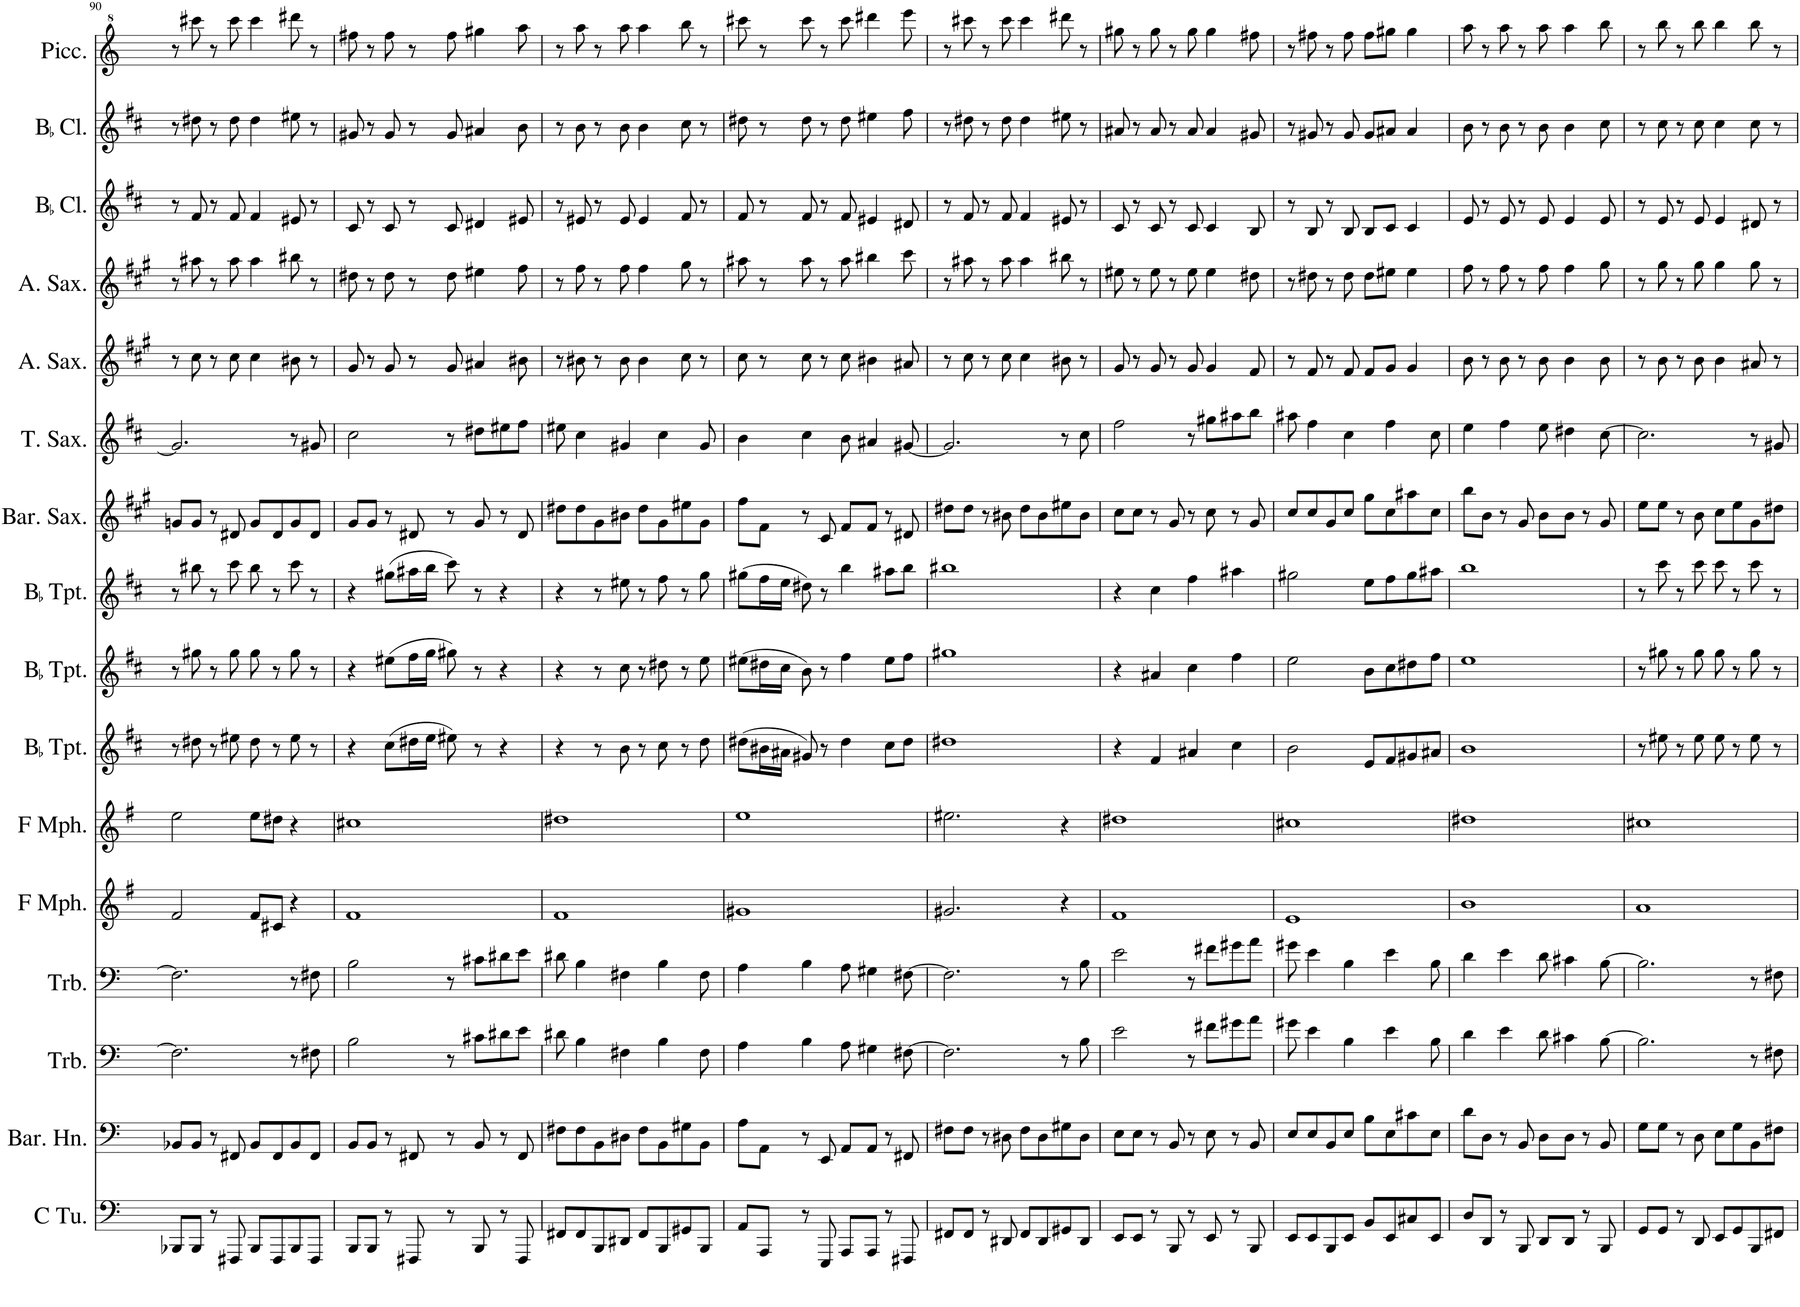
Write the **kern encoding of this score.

**kern	**kern	**kern	**kern	**kern	**kern	**kern	**kern	**kern	**kern	**kern	**kern	**kern	**kern	**kern	**kern
*part16	*part15	*part14	*part13	*part12	*part11	*part10	*part9	*part8	*part7	*part6	*part5	*part4	*part3	*part2	*part1
*staff16	*staff15	*staff14	*staff13	*staff12	*staff11	*staff10	*staff9	*staff8	*staff7	*staff6	*staff5	*staff4	*staff3	*staff2	*staff1
*I"C Tuba	*I"Baritone Horn	*I"Trombone	*I"Trombone	*I"F Mellophone	*I"F Mellophone	*I"BaccidentalFlat Trumpet	*I"BaccidentalFlat Trumpet	*I"BaccidentalFlat Trumpet	*I"Baritone Saxophone	*I"Tenor Saxophone	*I"Alto Saxophone	*I"Alto Saxophone	*I"BaccidentalFlat Clarinet	*I"BaccidentalFlat Clarinet	*I"Piccolo
*I'C Tu.	*I'Bar. Hn.	*I'Trb.	*I'Trb.	*I'F Mph.	*I'F Mph.	*I'BaccidentalFlat Tpt.	*I'BaccidentalFlat Tpt.	*I'BaccidentalFlat Tpt.	*I'Bar. Sax.	*I'T. Sax.	*I'A. Sax.	*I'A. Sax.	*I'BaccidentalFlat Cl.	*I'BaccidentalFlat Cl.	*I'Picc.
!!LO:PB:g=z
*clefF4	*clefF4	*clefF4	*clefF4	*clefG2	*clefG2	*clefG2	*clefG2	*clefG2	*clefG2	*clefG2	*clefG2	*clefG2	*clefG2	*clefG2	*clefG^2
*	*Trd4c7	*	*	*Trd4c7	*Trd4c7	*Trd1c2	*Trd1c2	*Trd1c2	*Trd12c21	*Trd8c14	*Trd5c9	*Trd5c9	*Trd1c2	*Trd1c2	*Trd-7c-12
*k[]	*k[]	*k[]	*k[]	*k[f#]	*k[f#]	*k[f#c#]	*k[f#c#]	*k[f#c#]	*k[f#c#g#]	*k[f#c#]	*k[f#c#g#]	*k[f#c#g#]	*k[f#c#]	*k[f#c#]	*k[]
*M4/4	*M4/4	*M4/4	*M4/4	*M4/4	*M4/4	*M4/4	*M4/4	*M4/4	*M4/4	*M4/4	*M4/4	*M4/4	*M4/4	*M4/4	*M4/4
=90	=90	=90	=90	=90	=90	=90	=90	=90	=90	=90	=90	=90	=90	=90	=90
8BBB-X/L	8BB-X/L	2.F#\]	2.F#\]	2f#/	2ee\	8r	8r	8r	8gn/L	2.g#/]	8r	8r	8r	8r	8r
8BBB-/J	8BB-/J	.	.	.	.	8dd#X\	8gg#X\	8bb#X\	8g/J	.	8cc#\	8aa#X\	8f#/	8dd#X\	8cccc#X\
8r	8r	.	.	.	.	8r	8r	8r	8r	.	8r	8r	8r	8r	8r
8FFF#X/	8FF#X/	.	.	.	.	8ee#X\	8gg#\	8ccc#\	8d#X/	.	8cc#\	8aa#\	8f#/	8dd#\	8cccc#\
8BBB-/L	8BB-/L	.	.	8f#/L	8ee\L	8dd#\	8gg#\	8bb#\	8g/L	.	4cc#\	4aa#\	4f#/	4dd#\	4cccc#\
8FFF#/	8FF#/	.	.	8c#X/J	8dd#X\J	8r	8r	8r	8d#/	.	.	.	.	.	.
8BBB-/	8BB-/	8r	8r	4r	4r	8ee#\	8gg#\	8ccc#\	8g/	8r	8b#X\	8bb#X\	8e#X/	8ee#X\	8dddd#X\
8FFF#/J	8FF#/J	8F#X\	8F#X\	.	.	8r	8r	8r	8d#/J	8g#X/	8r	8r	8r	8r	8r
=91	=91	=91	=91	=91	=91	=91	=91	=91	=91	=91	=91	=91	=91	=91	=91
8BBB/L	8BB/L	2B\	2B\	1f#	1cc#X	4r	4r	4r	8g#/L	2cc#\	8g#/	8dd#X\	8c#/	8g#X/	8fff#X\
8BBB/J	8BB/J	.	.	.	.	.	.	.	8g#/J	.	8r	8r	8r	8r	8r
8r	8r	.	.	.	.	(8cc#\L	(8ee#X\L	(8gg#X\L	8r	.	8g#/	8dd#\	8c#/	8g#/	8fff#\
8FFF#X/	8FF#X/	.	.	.	.	16dd#X\L	16ff#\L	16aa#X\L	8d#X/	.	8r	8r	8r	8r	8r
.	.	.	.	.	.	16ee\JJ	16gg\JJ	16bb\JJ	.	.	.	.	.	.	.
8r	8r	8r	8r	.	.	8ee#X\)	8gg#X\)	8ccc#\)	8r	8r	8g#/	8dd#\	8c#/	8g#/	8fff#\
8BBB/	8BB/	8c#X\L	8c#X\L	.	.	8r	8r	8r	8g#/	8dd#X\L	4a#X/	4ee#X\	4d#X/	4a#X/	4ggg#X\
8r	8r	8d#X\	8d#X\	.	.	4r	4r	4r	8r	8ee#X\	.	.	.	.	.
8FFF#/	8FF#/	8e\J	8e\J	.	.	.	.	.	8d#/	8ff#\J	8b#X\	8ff#\	8e#X/	8b\	8aaa\
=92	=92	=92	=92	=92	=92	=92	=92	=92	=92	=92	=92	=92	=92	=92	=92
8FF#X/L	8F#X\L	8d#X\	8d#X\	1f#	1dd#X	4r	4r	4r	8dd#X\L	8ee#X\	8r	8r	8r	8r	8r
8FF#/	8F#\	4B\	4B\	.	.	.	.	.	8dd#\	4cc#\	8b#X\	8ff#\	8e#X/	8b\	8aaa\
8BBB/	8BB\	.	.	.	.	8r	8r	8r	8g#\	.	8r	8r	8r	8r	8r
8DD#X/J	8D#X\J	4F#X\	4F#X\	.	.	8b\	8cc#\	8ee#X\	8b#X\J	4g#X/	8b#\	8ff#\	8e#/	8b\	8aaa\
8FF#/L	8F#\L	.	.	.	.	8r	8r	8r	8dd#\L	.	4b#\	4ff#\	4e#/	4b\	4aaa\
8BBB/	8BB\	4B\	4B\	.	.	8cc#\	8dd#X\	8ff#\	8g#\	4cc#\	.	.	.	.	.
8GG#X/	8G#X\	.	.	.	.	8r	8r	8r	8ee#X\	.	8cc#\	8gg#\	8f#/	8cc#\	8bbb\
8BBB/J	8BB\J	8F#\	8F#\	.	.	8dd\	8ee\	8gg\	8g#\J	8g#/	8r	8r	8r	8r	8r
=93	=93	=93	=93	=93	=93	=93	=93	=93	=93	=93	=93	=93	=93	=93	=93
8AA/L	8A\L	4A\	4A\	1g#X	1ee	(8dd#X\L	(8ee#X\L	(8gg#X\L	8ff#\L	4b\	8cc#\	8aa#X\	8f#/	8dd#X\	8cccc#X\
8AAA/J	8AA\J	.	.	.	.	16b#X\L	16dd#X\L	16ff#\L	8f#\J	.	8r	8r	8r	8r	8r
.	.	.	.	.	.	16a#X\JJ	16cc#\JJ	16ee\JJ	.	.	.	.	.	.	.
8r	8r	4B\	4B\	.	.	8g#X/)	8b\)	8dd#X\)	8r	4cc#\	8cc#\	8aa#\	8f#/	8dd#\	8cccc#\
8EEE/	8EE/	.	.	.	.	8r	8r	8r	8c#/	.	8r	8r	8r	8r	8r
8AAA/L	8AA/L	8A\	8A\	.	.	4dd#\	4ff#\	4bb\	8f#/L	8b\	8cc#\	8aa#\	8f#/	8dd#\	8cccc#\
8AAA/J	8AA/J	4G#X\	4G#X\	.	.	.	.	.	8f#/J	4a#X/	4b#X\	4bb#X\	4e#X/	4ee#X\	4dddd#X\
8r	8r	.	.	.	.	8cc#\L	8ee#\L	8aa#X\L	8r	.	.	.	.	.	.
8FFF#X/	8FF#X/	[8F#X\	[8F#X\	.	.	8dd#\J	8ff#\J	8bb\J	8d#X/	[8g#X/	8a#X/	8ccc#\	8d#X/	8ff#\	8eeee\
=94	=94	=94	=94	=94	=94	=94	=94	=94	=94	=94	=94	=94	=94	=94	=94
8FF#X/L	8F#X\L	2.F#\]	2.F#\]	2.g#X/	2.ee#X\	1dd#X	1gg#X	1bb#X	8dd#X\L	2.g#/]	8r	8r	8r	8r	8r
8FF#/J	8F#\J	.	.	.	.	.	.	.	8dd#\J	.	8cc#\	8aa#X\	8f#/	8dd#X\	8cccc#X\
8r	8r	.	.	.	.	.	.	.	8r	.	8r	8r	8r	8r	8r
8DD#X/	8D#X\	.	.	.	.	.	.	.	8b#X\	.	8cc#\	8aa#\	8f#/	8dd#\	8cccc#\
8FF#/L	8F#\L	.	.	.	.	.	.	.	8dd#\L	.	4cc#\	4aa#\	4f#/	4dd#\	4cccc#\
8DD#/	8D#\	.	.	.	.	.	.	.	8b#\	.	.	.	.	.	.
8GG#X/	8G#X\	8r	8r	4r	4r	.	.	.	8ee#X\	8r	8b#X\	8bb#X\	8e#X/	8ee#X\	8dddd#X\
8DD#/J	8D#\J	8B\	8B\	.	.	.	.	.	8b#\J	8cc#\	8r	8r	8r	8r	8r
=95	=95	=95	=95	=95	=95	=95	=95	=95	=95	=95	=95	=95	=95	=95	=95
8EE/L	8E\L	2e\	2e\	1f#	1dd#X	4r	4r	4r	8cc#\L	2ff#\	8g#/	8ee#X\	8c#/	8a#X/	8ggg#X\
8EE/J	8E\J	.	.	.	.	.	.	.	8cc#\J	.	8r	8r	8r	8r	8r
8r	8r	.	.	.	.	4f#/	4a#X/	4cc#\	8r	.	8g#/	8ee#\	8c#/	8a#/	8ggg#\
8BBB/	8BB/	.	.	.	.	.	.	.	8g#/	.	8r	8r	8r	8r	8r
8r	8r	8r	8r	.	.	4a#X/	4cc#\	4ff#\	8r	8r	8g#/	8ee#\	8c#/	8a#/	8ggg#\
8EE/	8E\	8f#X\L	8f#X\L	.	.	.	.	.	8cc#\	8gg#X\L	4g#/	4ee#\	4c#/	4a#/	4ggg#\
8r	8r	8g#X\	8g#X\	.	.	4cc#\	4ff#\	4aa#X\	8r	8aa#X\	.	.	.	.	.
8BBB/	8BB/	8a\J	8a\J	.	.	.	.	.	8g#/	8bb\J	8f#/	8dd#X\	8B/	8g#X/	8fff#X\
=96	=96	=96	=96	=96	=96	=96	=96	=96	=96	=96	=96	=96	=96	=96	=96
8EE/L	8E/L	8g#X\	8g#X\	1e	1cc#X	2b\	2ee\	2gg#X\	8cc#/L	8aa#X\	8r	8r	8r	8r	8r
8EE/	8E/	4e\	4e\	.	.	.	.	.	8cc#/	4ff#\	8f#/	8dd#X\	8B/	8g#X/	8fff#X\
8BBB/	8BB/	.	.	.	.	.	.	.	8g#/	.	8r	8r	8r	8r	8r
8EE/J	8E/J	4B\	4B\	.	.	.	.	.	8cc#/J	4cc#\	8f#/	8dd#\	8B/	8g#/	8fff#\
8BB/L	8B\L	.	.	.	.	8e/L	8b\L	8ee\L	8gg#\L	.	8f#/L	8dd#\L	8B/L	8g#/L	8fff#\L
8EE/	8E\	4e\	4e\	.	.	8f#/	8cc#\	8ff#\	8cc#\	4ff#\	8g#/J	8ee#X\J	8c#/J	8a#X/J	8ggg#X\J
8C#X/	8c#X\	.	.	.	.	8g#X/	8dd#X\	8gg#\	8aa#X\	.	4g#/	4ee#\	4c#/	4a#/	4ggg#\
8EE/J	8E\J	8B\	8B\	.	.	8a#X/J	8ff#\J	8aa#X\J	8cc#\J	8cc#\	.	.	.	.	.
=97	=97	=97	=97	=97	=97	=97	=97	=97	=97	=97	=97	=97	=97	=97	=97
8D/L	8d\L	4d\	4d\	1b	1dd#X	1b	1ee	1bb	8bb\L	4ee\	8b\	8ff#\	8e/	8b\	8aaa\
8DD/J	8D\J	.	.	.	.	.	.	.	8b\J	.	8r	8r	8r	8r	8r
8r	8r	4e\	4e\	.	.	.	.	.	8r	4ff#\	8b\	8ff#\	8e/	8b\	8aaa\
8BBB/	8BB/	.	.	.	.	.	.	.	8g#/	.	8r	8r	8r	8r	8r
8DD/L	8D\L	8d\	8d\	.	.	.	.	.	8b\L	8ee\	8b\	8ff#\	8e/	8b\	8aaa\
8DD/J	8D\J	4c#X\	4c#X\	.	.	.	.	.	8b\J	4dd#X\	4b\	4ff#\	4e/	4b\	4aaa\
8r	8r	.	.	.	.	.	.	.	8r	.	.	.	.	.	.
8BBB/	8BB/	[8B\	[8B\	.	.	.	.	.	8g#/	[8cc#\	8b\	8gg#\	8e/	8cc#\	8bbb\
=98	=98	=98	=98	=98	=98	=98	=98	=98	=98	=98	=98	=98	=98	=98	=98
8GG/L	8G\L	2.B\]	2.B\]	1a	1cc#X	8r	8r	8r	8ee\L	2.cc#\]	8r	8r	8r	8r	8r
8GG/J	8G\J	.	.	.	.	8ee#X\	8gg#X\	8ccc#\	8ee\J	.	8b\	8gg#\	8e/	8cc#\	8bbb\
8r	8r	.	.	.	.	8r	8r	8r	8r	.	8r	8r	8r	8r	8r
8DD/	8D\	.	.	.	.	8ee#\	8gg#\	8ccc#\	8b\	.	8b\	8gg#\	8e/	8cc#\	8bbb\
8EE/L	8E\L	.	.	.	.	8ee#\	8gg#\	8ccc#\	8cc#\L	.	4b\	4gg#\	4e/	4cc#\	4bbb\
8GG/	8G\	.	.	.	.	8r	8r	8r	8ee\	.	.	.	.	.	.
8BBB/	8BB\	8r	8r	.	.	8ee#\	8gg#\	8ccc#\	8g#\	8r	8a#X/	8gg#\	8d#X/	8cc#\	8bbb\
8FF#X/J	8F#X\J	8F#X\	8F#X\	.	.	8r	8r	8r	8dd#X\J	8g#X/	8r	8r	8r	8r	8r
=	=	=	=	=	=	=	=	=	=	=	=	=	=	=	=
*-	*-	*-	*-	*-	*-	*-	*-	*-	*-	*-	*-	*-	*-	*-	*-
